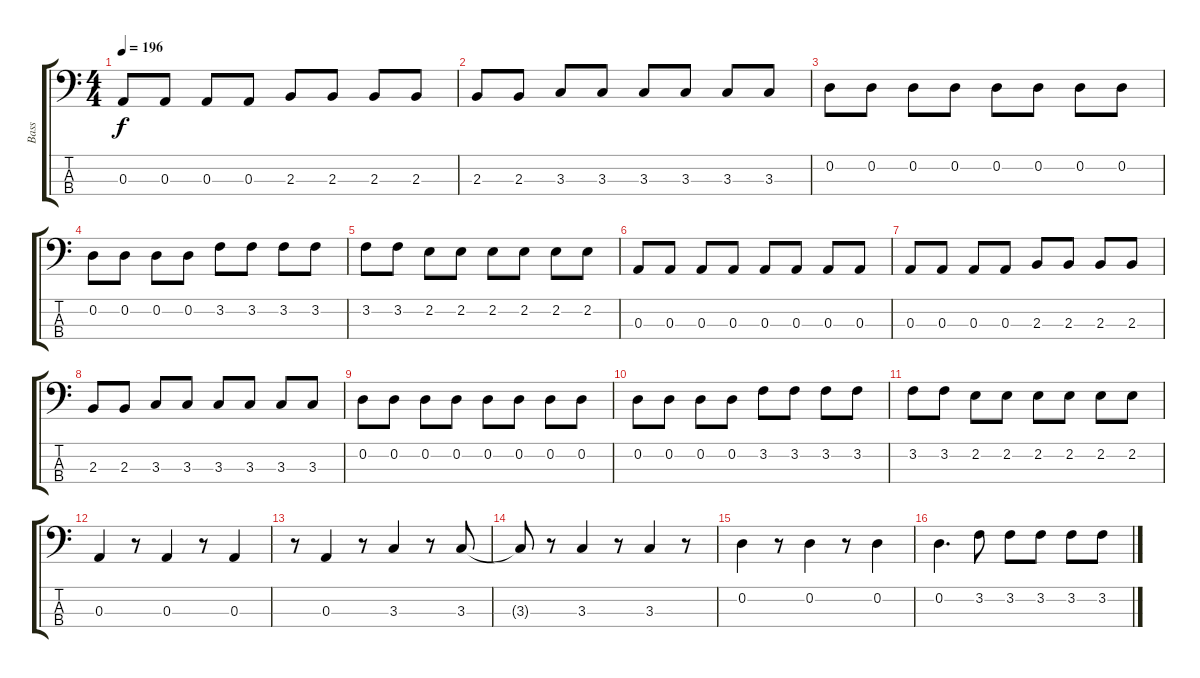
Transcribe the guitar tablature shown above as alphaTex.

\track ("Bass" "Bass") {instrument synthbass2}
\staff {score tabs}
\tuning (G2 D2 A1 E1) {hide}
\ts (4 4)
\tempo 196
\clef f4
\ks c
0.3.8{dy f} 0.3.8 0.3.8 0.3.8 2.3.8 2.3.8 2.3.8 2.3.8 |
2.3.8 2.3.8 3.3.8 3.3.8 3.3.8 3.3.8 3.3.8 3.3.8 |
0.2.8 0.2.8 0.2.8 0.2.8 0.2.8 0.2.8 0.2.8 0.2.8 |
0.2.8 0.2.8 0.2.8 0.2.8 3.2.8 3.2.8 3.2.8 3.2.8 |
3.2.8 3.2.8 2.2.8 2.2.8 2.2.8 2.2.8 2.2.8 2.2.8 |
0.3.8 0.3.8 0.3.8 0.3.8 0.3.8 0.3.8 0.3.8 0.3.8 |
0.3.8 0.3.8 0.3.8 0.3.8 2.3.8 2.3.8 2.3.8 2.3.8 |
2.3.8 2.3.8 3.3.8 3.3.8 3.3.8 3.3.8 3.3.8 3.3.8 |
0.2.8 0.2.8 0.2.8 0.2.8 0.2.8 0.2.8 0.2.8 0.2.8 |
0.2.8 0.2.8 0.2.8 0.2.8 3.2.8 3.2.8 3.2.8 3.2.8 |
3.2.8 3.2.8 2.2.8 2.2.8 2.2.8 2.2.8 2.2.8 2.2.8 |
0.3.4 r.8 0.3.4 r.8 0.3.4 |
r.8 0.3.4 r.8 3.3.4 r.8 3.3.8 |
3.3{t}.8 r.8 3.3.4 r.8 3.3.4 r.8 |
0.2.4 r.8 0.2.4 r.8 0.2.4 |
0.2.4{d} 3.2.8 3.2.8 3.2.8 3.2.8 3.2.8
